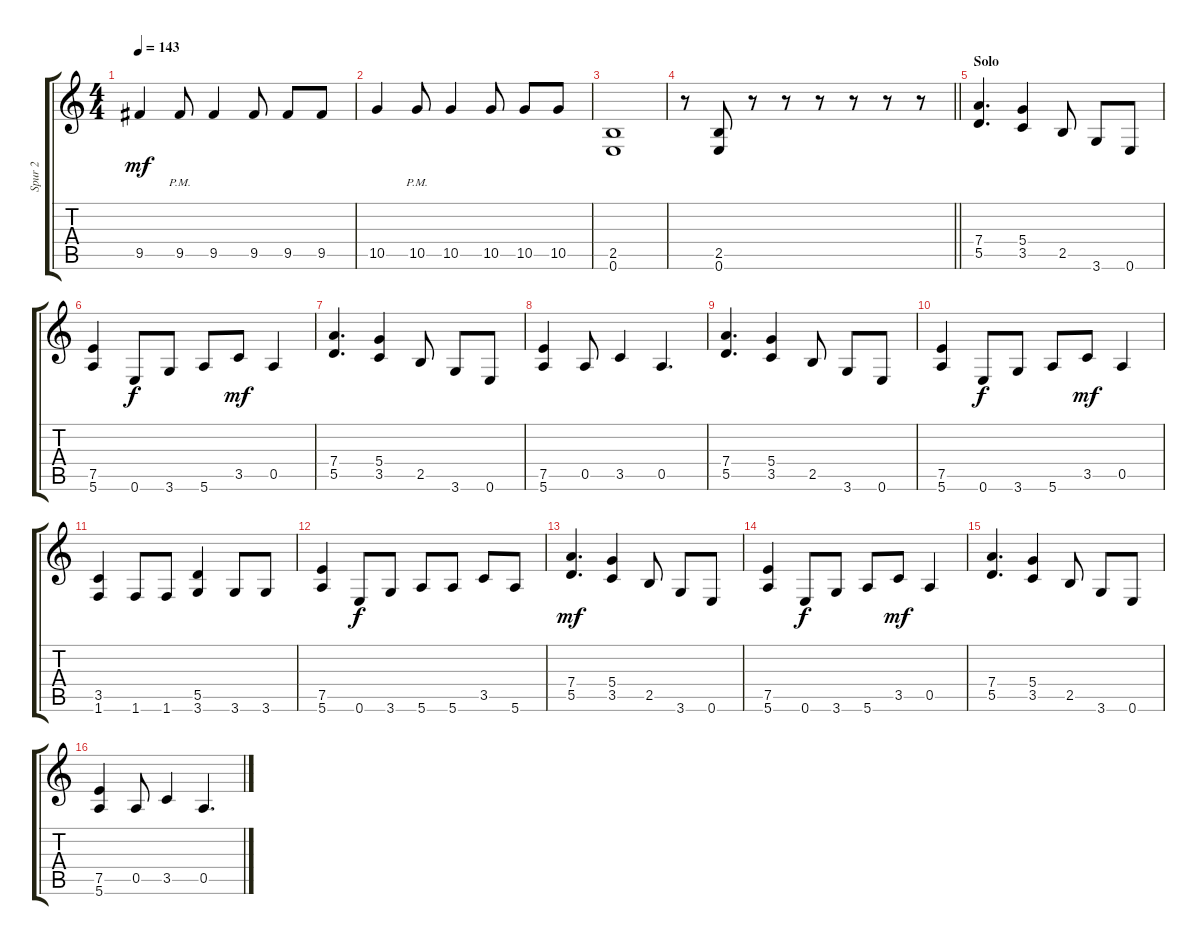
\track ("Spur 2" "Spur 2") {instrument distortionguitar}
\staff {score tabs}
\tuning (E4 B3 G3 D3 A2 E2) {hide}
\ts (4 4)
\tempo 143
\clef g2
\ks c
9.5.4{dy mf} 9.5{pm}.8 9.5.4 9.5.8 9.5.8 9.5.8 |
10.5.4 10.5{pm}.8 10.5.4 10.5.8 10.5.8 10.5.8 |
(2.5 0.6).1 |
\barLineRight lightlight
r.8 (2.5 0.6).8 r.8 r.8 r.8 r.8 r.8 r.8 |
\section ("" "Solo")
(7.4 5.5).4{d} (5.4 3.5).4 2.5.8 3.6.8 0.6.8 |
(7.5 5.6).4 0.6.8{dy f} 3.6.8 5.6.8 3.5.8{dy mf} 0.5.4 |
(7.4 5.5).4{d} (5.4 3.5).4 2.5.8 3.6.8 0.6.8 |
(7.5 5.6).4 0.5.8 3.5.4 0.5.4{d} |
(7.4 5.5).4{d} (5.4 3.5).4 2.5.8 3.6.8 0.6.8 |
(7.5 5.6).4 0.6.8{dy f} 3.6.8 5.6.8 3.5.8{dy mf} 0.5.4 |
(3.5 1.6).4 1.6.8 1.6.8 (5.5 3.6).4 3.6.8 3.6.8 |
(7.5 5.6).4 0.6.8{dy f} 3.6.8 5.6.8 5.6.8 3.5.8 5.6.8 |
(7.4 5.5).4{d dy mf} (5.4 3.5).4 2.5.8 3.6.8 0.6.8 |
(7.5 5.6).4 0.6.8{dy f} 3.6.8 5.6.8 3.5.8{dy mf} 0.5.4 |
(7.4 5.5).4{d} (5.4 3.5).4 2.5.8 3.6.8 0.6.8 |
(7.5 5.6).4 0.5.8 3.5.4 0.5.4{d}
